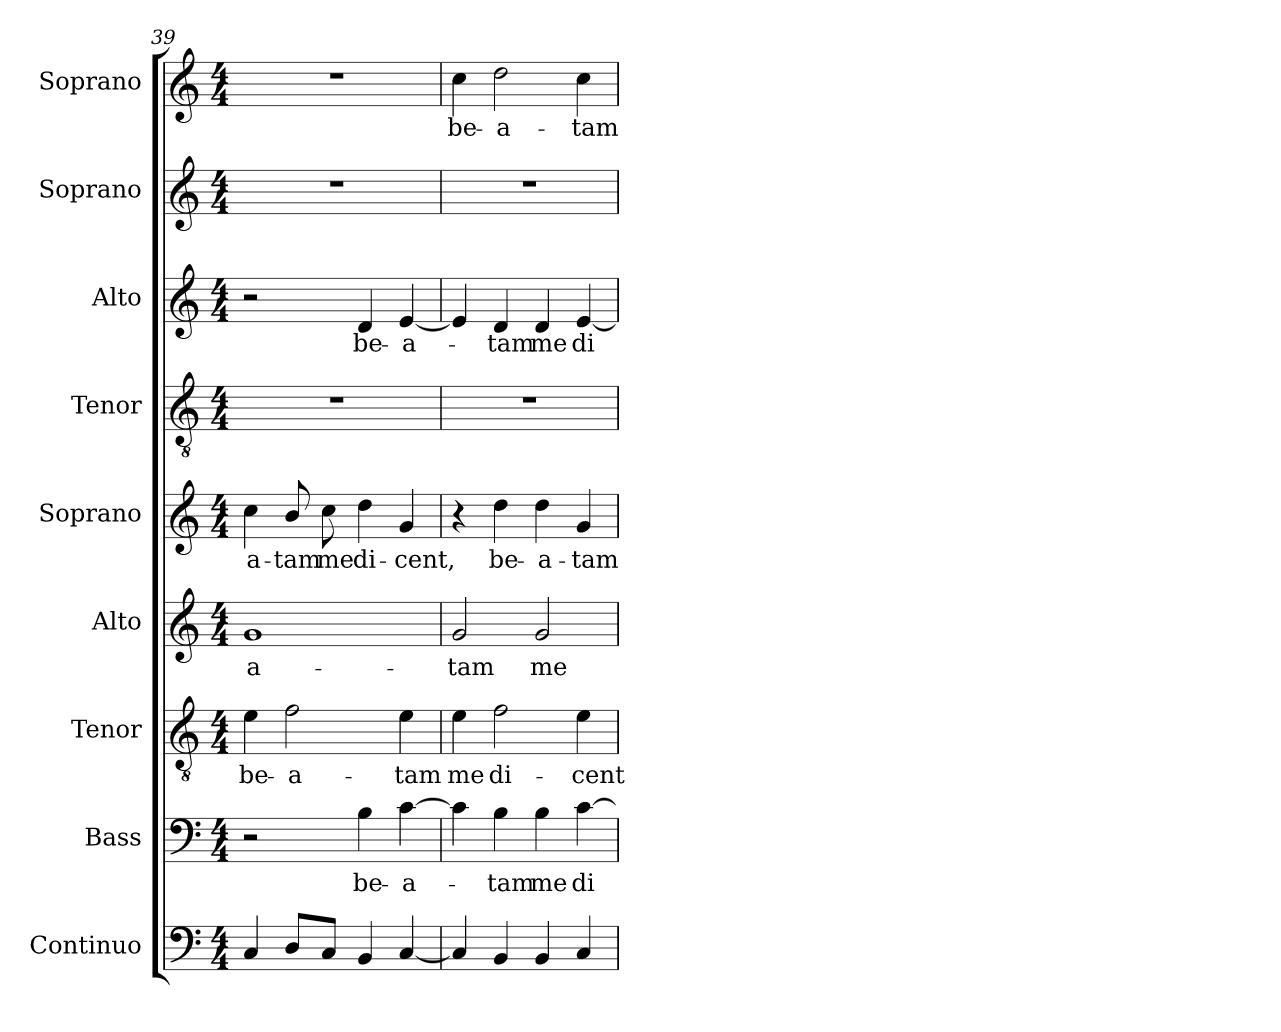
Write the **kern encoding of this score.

**kern	**kern	**text	**kern	**text	**kern	**text	**kern	**text	**kern	**kern	**text	**kern	**kern	**text
*part9	*part8	*part8	*part7	*part7	*part6	*part6	*part5	*part5	*part4	*part3	*part3	*part2	*part1	*part1
*staff9	*staff8	*staff8	*staff7	*staff7	*staff6	*staff6	*staff5	*staff5	*staff4	*staff3	*staff3	*staff2	*staff1	*staff1
*I"Continuo	*I"Bass	*	*I"Tenor	*	*I"Alto	*	*I"Soprano	*	*I"Tenor	*I"Alto	*	*I"Soprano	*I"Soprano	*
*I'Cont.	*I'B.	*	*I'T.	*	*I'A.	*	*I'S.	*	*I'T.	*I'A.	*	*I'S.	*I'S.	*
*clefF4	*clefF4	*	*clefGv2	*	*clefG2	*	*clefG2	*	*clefGv2	*clefG2	*	*clefG2	*clefG2	*
*	*	*	*ITrd7c12	*	*	*	*	*	*ITrd7c12	*	*	*	*	*
*k[]	*k[]	*	*k[]	*	*k[]	*	*k[]	*	*k[]	*k[]	*	*k[]	*k[]	*
*C:	*C:	*	*C:	*	*C:	*	*C:	*	*C:	*C:	*	*C:	*C:	*
*M4/4	*M4/4	*	*M4/4	*	*M4/4	*	*M4/4	*	*M4/4	*M4/4	*	*M4/4	*M4/4	*
=39	=39	=39	=39	=39	=39	=39	=39	=39	=39	=39	=39	=39	=39	=39
!	!	!	!	!LO:LY:b:color=#000000	!	!	!	!	!	!	!	!	!	!
!	!	!	!	!	!	!LO:LY:b:color=#000000	!	!	!	!	!	!	!	!
!	!	!	!	!	!	!	!	!LO:LY:b:color=#000000	!	!	!	!	!	!
4Ci/	2r	.	4Ei\	be-	1gi	-a-	4cci\	-a-	1r	2r	.	1r	1r	.
!	!	!	!	!LO:LY:b:color=#000000	!	!	!	!	!	!	!	!	!	!
!	!	!	!	!	!	!	!	!LO:LY:b:color=#000000	!	!	!	!	!	!
8Di/L	.	.	2Fi\	-a-	.	.	8bi/	-tam	.	.	.	.	.	.
!	!	!	!	!	!	!	!	!LO:LY:b:color=#000000	!	!	!	!	!	!
8Ci/J	.	.	.	.	.	.	8cci\	me	.	.	.	.	.	.
!	!	!LO:LY:b:color=#000000	!	!	!	!	!	!	!	!	!	!	!	!
!	!	!	!	!	!	!	!	!LO:LY:b:color=#000000	!	!	!	!	!	!
!	!	!	!	!	!	!	!	!	!	!	!LO:LY:b:color=#000000	!	!	!
4BBi/	4Bi\	be-	.	.	.	.	4ddi\	di-	.	4di/	be-	.	.	.
!	!	!LO:LY:b:color=#000000	!	!	!	!	!	!	!	!	!	!	!	!
!	!	!	!	!LO:LY:b:color=#000000	!	!	!	!	!	!	!	!	!	!
!	!	!	!	!	!	!	!	!LO:LY:b:color=#000000	!	!	!	!	!	!
!	!	!	!	!	!	!	!	!	!	!	!LO:LY:b:color=#000000	!	!	!
[<4Ci/	[>4ci\	-a-	4Ei\	-tam	.	.	4gi/	-cent,	.	[<4ei/	-a-	.	.	.
=40	=40	=40	=40	=40	=40	=40	=40	=40	=40	=40	=40	=40	=40	=40
!	!	!	!	!LO:LY:b:color=#000000	!	!	!	!	!	!	!	!	!	!
!	!	!	!	!	!	!LO:LY:b:color=#000000	!	!	!	!	!	!	!	!
!	!	!	!	!	!	!	!	!	!	!	!	!	!	!LO:LY:b:color=#000000
4Ci/]	4ci\]	.	4Ei\	me	2gi/	-tam	4r	.	1r	4ei/]	.	1r	4cci\	be-
!	!	!LO:LY:b:color=#000000	!	!	!	!	!	!	!	!	!	!	!	!
!	!	!	!	!LO:LY:b:color=#000000	!	!	!	!	!	!	!	!	!	!
!	!	!	!	!	!	!	!	!LO:LY:b:color=#000000	!	!	!	!	!	!
!	!	!	!	!	!	!	!	!	!	!	!LO:LY:b:color=#000000	!	!	!
!	!	!	!	!	!	!	!	!	!	!	!	!	!	!LO:LY:b:color=#000000
4BBi/	4Bi\	-tam	2Fi\	di-	.	.	4ddi\	be-	.	4di/	-tam	.	2ddi\	-a-
!	!	!LO:LY:b:color=#000000	!	!	!	!	!	!	!	!	!	!	!	!
!	!	!	!	!	!	!LO:LY:b:color=#000000	!	!	!	!	!	!	!	!
!	!	!	!	!	!	!	!	!LO:LY:b:color=#000000	!	!	!	!	!	!
!	!	!	!	!	!	!	!	!	!	!	!LO:LY:b:color=#000000	!	!	!
4BBi/	4Bi\	me	.	.	2gi/	me	4ddi\	-a-	.	4di/	me	.	.	.
!	!	!LO:LY:b:color=#000000	!	!	!	!	!	!	!	!	!	!	!	!
!	!	!	!	!LO:LY:b:color=#000000	!	!	!	!	!	!	!	!	!	!
!	!	!	!	!	!	!	!	!LO:LY:b:color=#000000	!	!	!	!	!	!
!	!	!	!	!	!	!	!	!	!	!	!LO:LY:b:color=#000000	!	!	!
!	!	!	!	!	!	!	!	!	!	!	!	!	!	!LO:LY:b:color=#000000
4Ci/	[>4ci\	di-	4Ei\	-cent	.	.	4gi/	-tam	.	[<4ei/	di-	.	4cci\	-tam
=	=	=	=	=	=	=	=	=	=	=	=	=	=	=
*-	*-	*-	*-	*-	*-	*-	*-	*-	*-	*-	*-	*-	*-	*-
